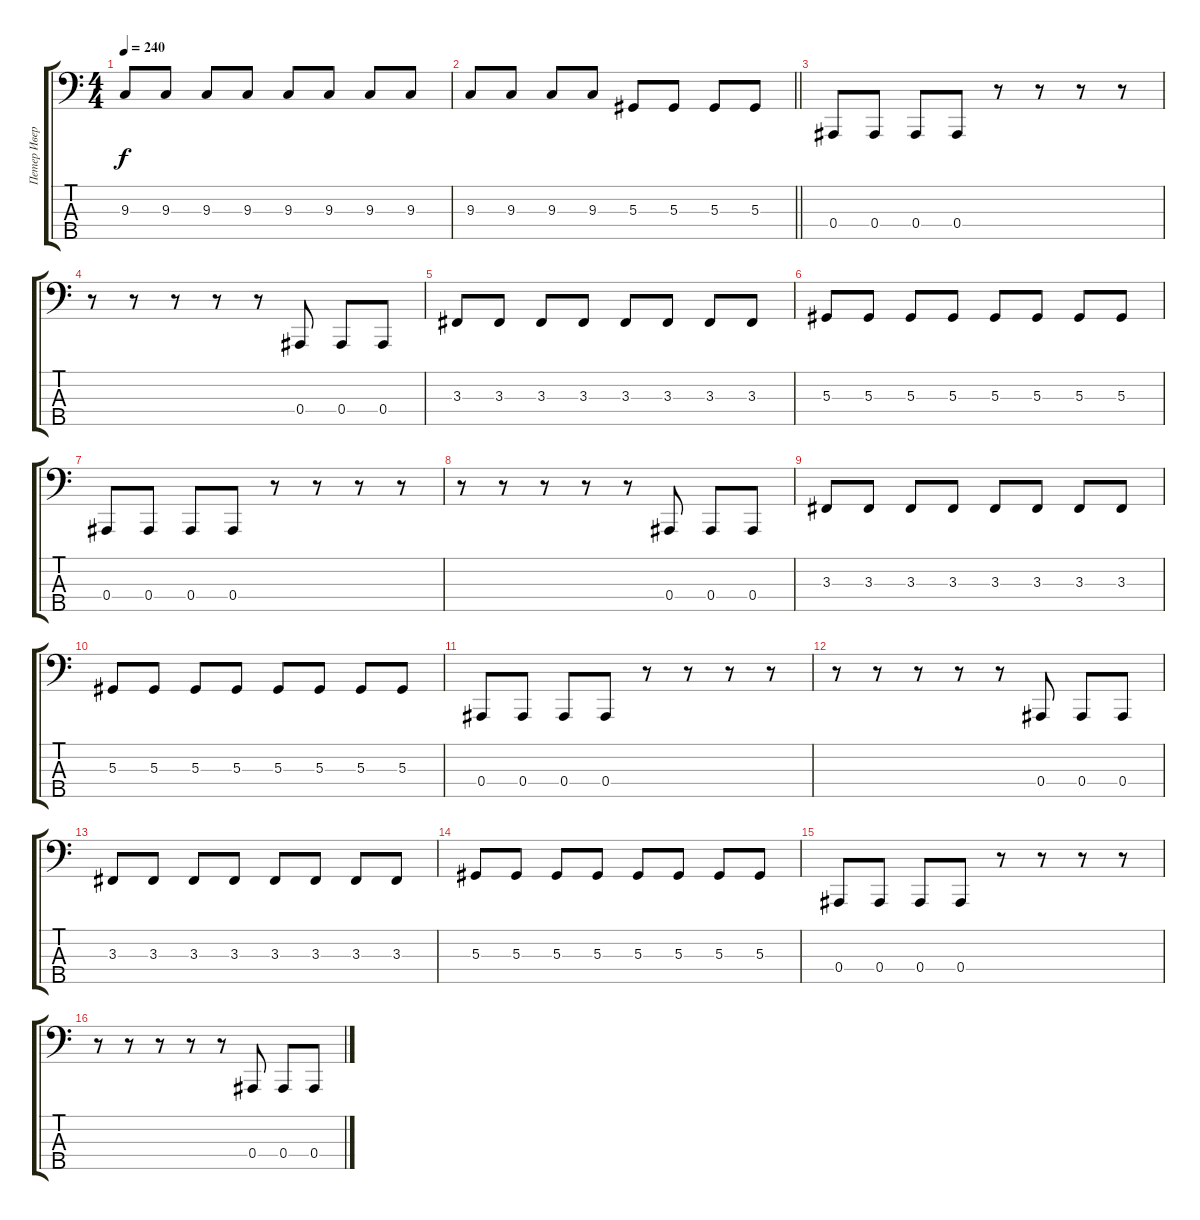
\track ("Петер Иверс" "Петер Ивер") {instrument electricbassfinger}
\staff {score tabs}
\tuning (Db2 Ab1 Eb1 Bb0 F0) {hide}
\ts (4 4)
\tempo 240
\clef f4
\ks c
9.3.8{dy f} 9.3.8 9.3.8 9.3.8 9.3.8 9.3.8 9.3.8 9.3.8 |
\barLineRight lightlight
9.3.8 9.3.8 9.3.8 9.3.8 5.3.8 5.3.8 5.3.8 5.3.8 |
\section ("" "")
0.4.8 0.4.8 0.4.8 0.4.8 r.8 r.8 r.8 r.8 |
r.8 r.8 r.8 r.8 r.8 0.4.8 0.4.8 0.4.8 |
3.3.8 3.3.8 3.3.8 3.3.8 3.3.8 3.3.8 3.3.8 3.3.8 |
5.3.8 5.3.8 5.3.8 5.3.8 5.3.8 5.3.8 5.3.8 5.3.8 |
0.4.8 0.4.8 0.4.8 0.4.8 r.8 r.8 r.8 r.8 |
r.8 r.8 r.8 r.8 r.8 0.4.8 0.4.8 0.4.8 |
3.3.8 3.3.8 3.3.8 3.3.8 3.3.8 3.3.8 3.3.8 3.3.8 |
5.3.8 5.3.8 5.3.8 5.3.8 5.3.8 5.3.8 5.3.8 5.3.8 |
0.4.8 0.4.8 0.4.8 0.4.8 r.8 r.8 r.8 r.8 |
r.8 r.8 r.8 r.8 r.8 0.4.8 0.4.8 0.4.8 |
3.3.8 3.3.8 3.3.8 3.3.8 3.3.8 3.3.8 3.3.8 3.3.8 |
5.3.8 5.3.8 5.3.8 5.3.8 5.3.8 5.3.8 5.3.8 5.3.8 |
0.4.8 0.4.8 0.4.8 0.4.8 r.8 r.8 r.8 r.8 |
r.8 r.8 r.8 r.8 r.8 0.4.8 0.4.8 0.4.8
